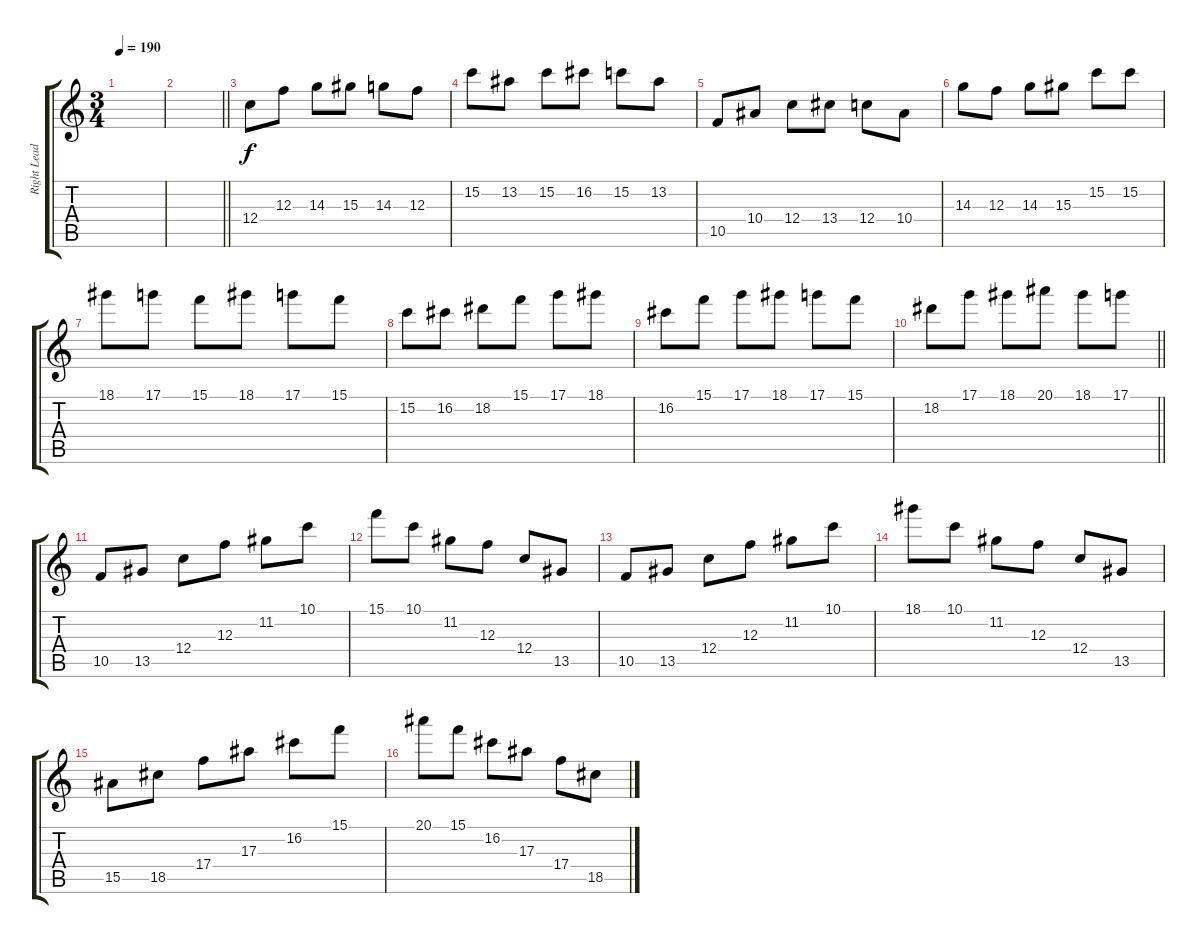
\track ("Right Lead" "Right Lead") {instrument distortionguitar}
\staff {score tabs}
\tuning (D4 A3 F3 C3 G2 C2) {hide}
\ts (3 4)
\tempo 190
\clef g2
\ks c
|
\barLineRight lightlight
|
\section ("" "")
12.4.8 12.3.8 14.3.8 15.3.8 14.3.8 12.3.8 |
15.2.8 13.2.8 15.2.8 16.2.8 15.2.8 13.2.8 |
10.5.8 10.4.8 12.4.8 13.4.8 12.4.8 10.4.8 |
14.3.8 12.3.8 14.3.8 15.3.8 15.2.8 15.2.8 |
18.1.8 17.1.8 15.1.8 18.1.8 17.1.8 15.1.8 |
15.2.8 16.2.8 18.2.8 15.1.8 17.1.8 18.1.8 |
16.2.8 15.1.8 17.1.8 18.1.8 17.1.8 15.1.8 |
\barLineRight lightlight
18.2.8 17.1.8 18.1.8 20.1.8 18.1.8 17.1.8 |
\section ("" "")
10.5.8 13.5.8 12.4.8 12.3.8 11.2.8 10.1.8 |
15.1.8 10.1.8 11.2.8 12.3.8 12.4.8 13.5.8 |
10.5.8 13.5.8 12.4.8 12.3.8 11.2.8 10.1.8 |
18.1.8 10.1.8 11.2.8 12.3.8 12.4.8 13.5.8 |
15.5.8 18.5.8 17.4.8 17.3.8 16.2.8 15.1.8 |
20.1.8 15.1.8 16.2.8 17.3.8 17.4.8 18.5.8
